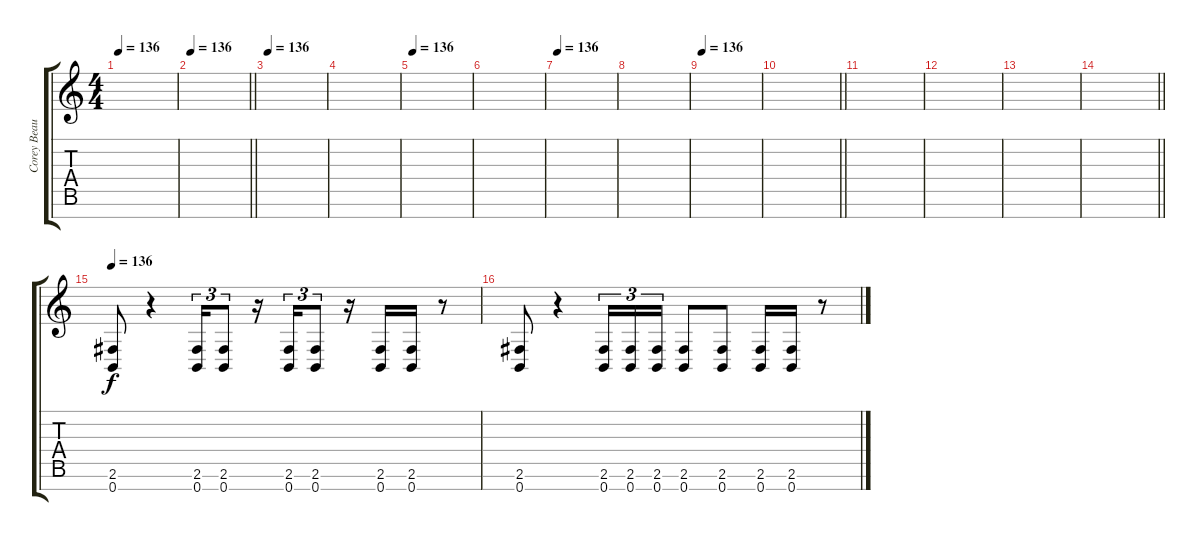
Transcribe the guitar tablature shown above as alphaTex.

\track ("Corey Beaulieu Lead" "Corey Beau") {instrument distortionguitar}
\staff {score tabs}
\tuning (E4 B3 G3 D3 A2 E2 B1) {hide}
\ts (4 4)
\tempo 136
\clef g2
\ks c
|
\tempo 136
\barLineRight lightlight
|
\section ("" "")
\tempo 136
|
|
\tempo 136
|
|
\tempo 136
|
|
\tempo 136
|
\barLineRight lightlight
|
\section ("" "")
|
|
|
\barLineRight lightlight
|
\section ("" "")
\tempo 136
(2.6 0.7).8 r.4 (2.6 0.7).16{tu (3 2)} (2.6 0.7).8{tu (3 2)} r.16 (2.6 0.7).16{tu (3 2)} (2.6 0.7).8{tu (3 2)} r.16 (2.6 0.7).16 (2.6 0.7).16 r.8 |
(2.6 0.7).8 r.4 (2.6 0.7).16{tu (3 2)} (2.6 0.7).16{tu (3 2)} (2.6 0.7).16{tu (3 2)} (2.6 0.7).8 (2.6 0.7).8 (2.6 0.7).16 (2.6 0.7).16 r.8
